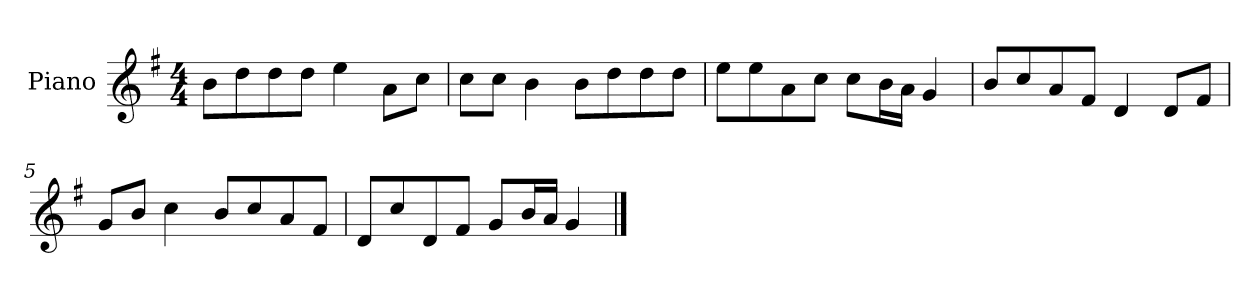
**kern
*part1
*staff1
*I"Piano
*I'P-no
*clefG2
*k[f#]
*M4/4
*MM90
=1
8b\L
8dd\
8dd\
8dd\J
4ee\
8a\L
8cc\J
=2
8cc\L
8cc\J
4b\
8b\L
8dd\
8dd\
8dd\J
=3
8ee\L
8ee\
8a\
8cc\J
8cc\L
16b\L
16a\JJ
4g/
=4
8b/L
8cc/
8a/
8f#/J
4d/
8d/L
8f#/J
=5
8g/L
8b/J
4cc\
8b/L
8cc/
8a/
8f#/J
!!LO:LB:g=z
=6
8d/L
8cc/
8d/
8f#/J
8g/L
16b/L
16a/JJ
4g/
==
*-
